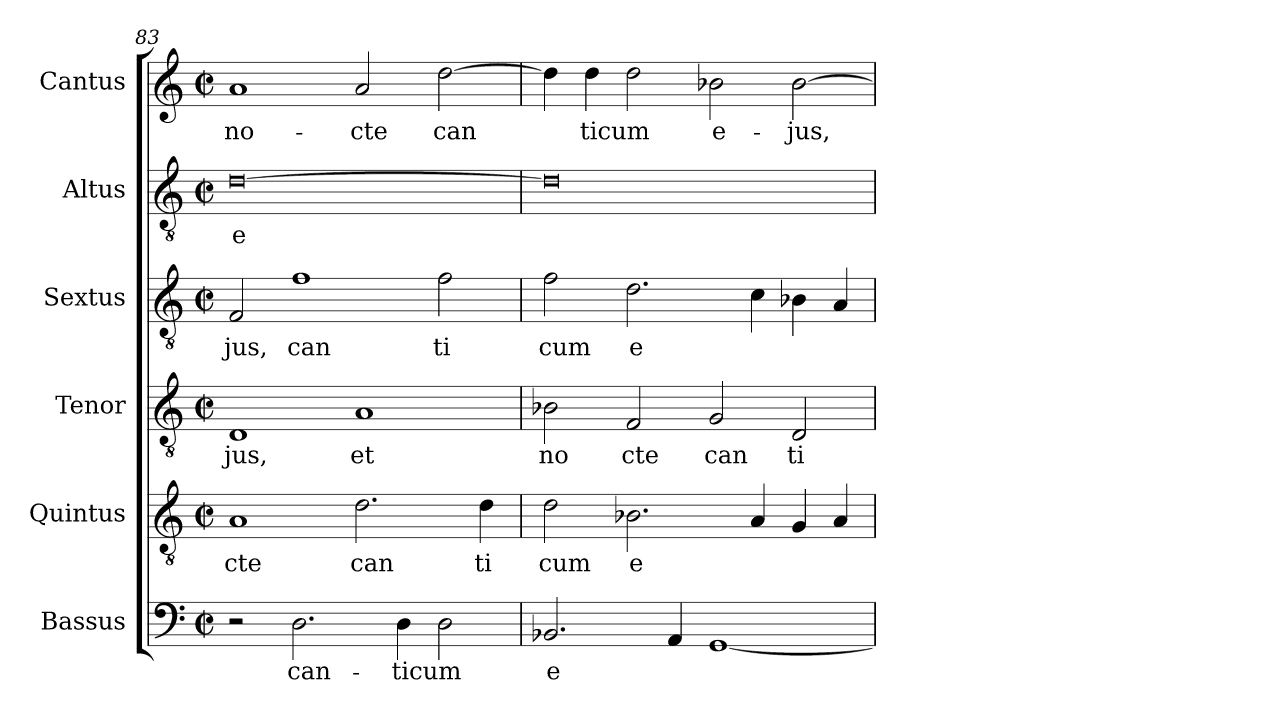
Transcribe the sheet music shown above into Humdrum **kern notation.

**kern	**text	**kern	**text	**kern	**text	**kern	**text	**kern	**text	**kern	**text
*part6	*part6	*part5	*part5	*part4	*part4	*part3	*part3	*part2	*part2	*part1	*part1
*staff6	*staff6	*staff5	*staff5	*staff4	*staff4	*staff3	*staff3	*staff2	*staff2	*staff1	*staff1
*I"Bassus	*	*I"Quintus	*	*I"Tenor	*	*I"Sextus	*	*I"Altus	*	*I"Cantus	*
*clefF4	*	*clefGv2	*	*clefGv2	*	*clefGv2	*	*clefGv2	*	*clefG2	*
*k[]	*	*k[]	*	*k[]	*	*k[]	*	*k[]	*	*k[]	*
*C:	*	*C:	*	*C:	*	*C:	*	*C:	*	*C:	*
*M2/2	*	*M2/2	*	*M2/2	*	*M2/2	*	*M2/2	*	*M2/2	*
*met(c|)	*	*met(c|)	*	*met(c|)	*	*met(c|)	*	*met(c|)	*	*met(c|)	*
=83	=83	=83	=83	=83	=83	=83	=83	=83	=83	=83	=83
!	!	!	!LO:LY:b:cj	!	!LO:LY:b:cj	!	!LO:LY:b:cj	!	!LO:LY:b:cj	!	!LO:LY:b
2r	.	1A	cte	1D	jus,	2F/	jus,	[>0d	e	1a	no-
!	!LO:LY:b	!	!	!	!	!	!LO:LY:b:cj	!	!	!	!
2.D\	can-	.	.	.	.	1f	can	.	.	.	.
!	!	!	!LO:LY:b:cj	!	!LO:LY:b:cj	!	!	!	!	!	!LO:LY:b
.	.	2.d\	can	1A	et	.	.	.	.	2a/	-cte
!	!LO:LY:b	!	!	!	!	!	!	!	!	!	!
4D\	-ticum	.	.	.	.	.	.	.	.	.	.
!	!LO:LY:b	!	!	!	!	!	!LO:LY:b:cj	!	!	!	!LO:LY:b
2D\	.	.	.	.	.	2f\	ti	.	.	[>2dd\	can-
!	!	!	!LO:LY:b:cj	!	!	!	!	!	!	!	!
.	.	4d\	ti	.	.	.	.	.	.	.	.
=84	=84	=84	=84	=84	=84	=84	=84	=84	=84	=84	=84
!	!LO:LY:b	!	!LO:LY:b:cj	!	!LO:LY:b:cj	!	!LO:LY:b:cj	!	!LO:LY:b:cj	!	!LO:LY:b
2.BB-X/	e-	2d\	cum	2B-X\	no	2f\	cum	0d]	.	4dd\]	--
!	!	!	!	!	!	!	!	!	!	!	!LO:LY:b
.	.	.	.	.	.	.	.	.	.	4dd\	-ticum
!	!	!	!LO:LY:b:cj	!	!LO:LY:b:cj	!	!LO:LY:b:cj	!	!	!	!LO:LY:b
.	.	2.B-X\	e	2F/	cte	2.d\	e	.	.	2dd\	.
!	!LO:LY:b	!	!	!	!	!	!	!	!	!	!
4AA/	--	.	.	.	.	.	.	.	.	.	.
!	!LO:LY:b	!	!	!	!LO:LY:b:cj	!	!	!	!	!	!LO:LY:b
[<1GG	--	.	.	2G/	can	.	.	.	.	2b-X\	e-
!	!	!	!LO:LY:b:cj	!	!	!	!LO:LY:b:cj	!	!	!	!
.	.	4A/	.	.	.	4c\	.	.	.	.	.
!	!	!	!LO:LY:b:cj	!	!LO:LY:b:cj	!	!LO:LY:b:cj	!	!	!	!LO:LY:b
.	.	4G/	.	2D/	ti	4B-X\	.	.	.	[>2b-\	-jus,
!	!	!	!LO:LY:b:cj	!	!	!	!LO:LY:b:cj	!	!	!	!
.	.	4A/	.	.	.	4A/	.	.	.	.	.
=	=	=	=	=	=	=	=	=	=	=	=
*-	*-	*-	*-	*-	*-	*-	*-	*-	*-	*-	*-
